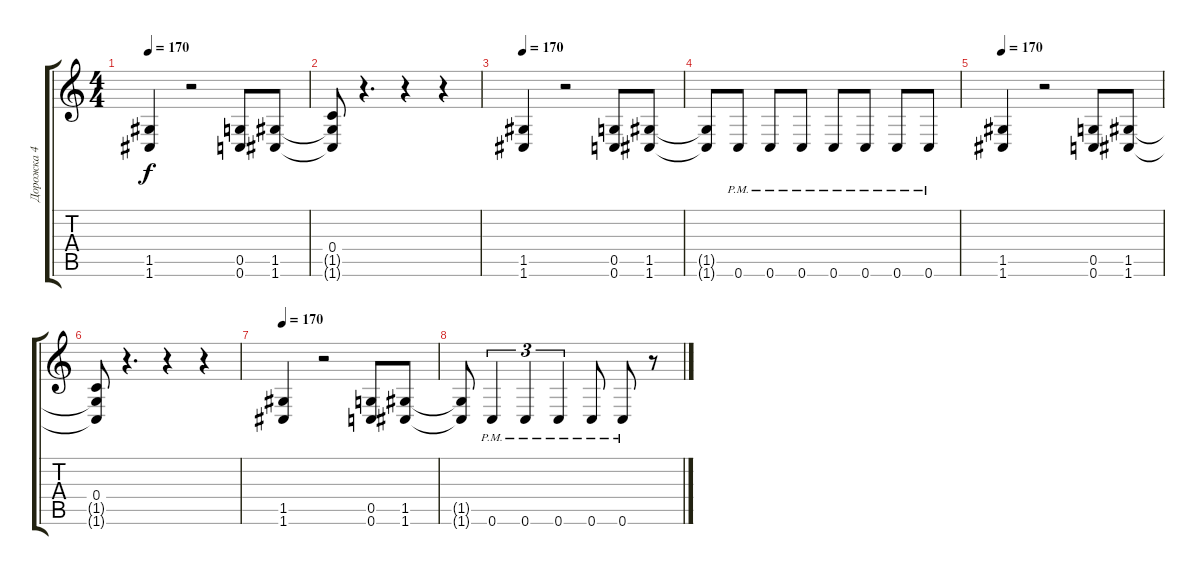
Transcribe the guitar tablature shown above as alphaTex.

\track ("Дорожка 4" "Дорожка 4") {instrument overdrivenguitar}
\staff {score tabs}
\tuning (D4 A3 F3 C3 G2 C2) {hide}
\ts (4 4)
\tempo 170
\clef g2
\ks c
(1.5 1.6).4{dy f} r.2 (0.5 0.6).8 (1.5 1.6).8 |
(0.4 1.5{t} 1.6{t}).8 r.4{d} r.4 r.4 |
\tempo 170
(1.5 1.6).4 r.2 (0.5 0.6).8 (1.5 1.6).8 |
(1.5{t} 1.6{t}).8 0.6{pm}.8 0.6{pm}.8 0.6{pm}.8 0.6{pm}.8 0.6{pm}.8 0.6{pm}.8 0.6{pm}.8 |
\tempo 170
(1.5 1.6).4 r.2 (0.5 0.6).8 (1.5 1.6).8 |
(0.4 1.5{t} 1.6{t}).8 r.4{d} r.4 r.4 |
\tempo 170
(1.5 1.6).4 r.2 (0.5 0.6).8 (1.5 1.6).8 |
(1.5{t} 1.6{t}).8 0.6{pm}.4{tu (3 2)} 0.6{pm}.4{tu (3 2)} 0.6{pm}.4{tu (3 2)} 0.6{pm}.8 0.6{pm}.8 r.8
